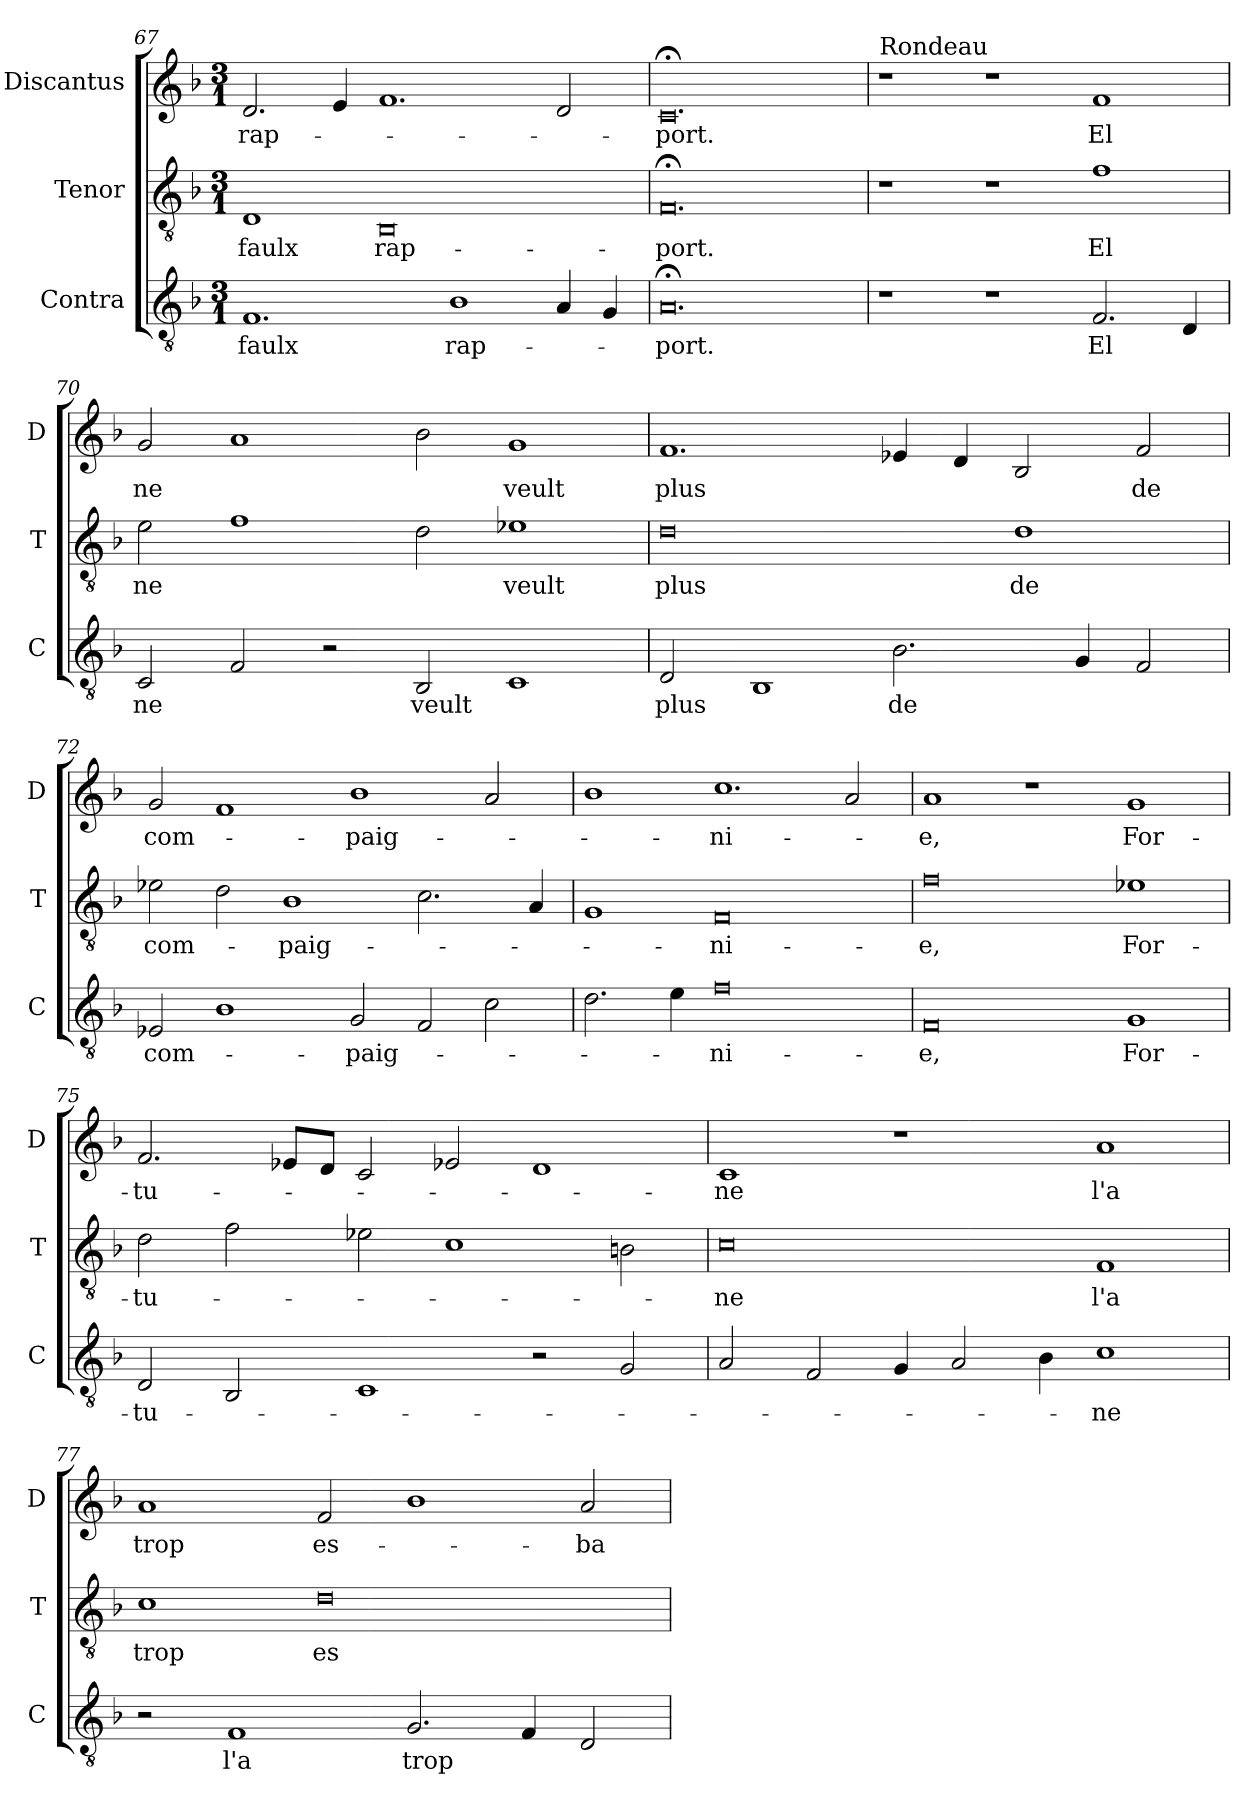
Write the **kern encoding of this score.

**kern	**text	**kern	**text	**kern	**text
*part3	*part3	*part2	*part2	*part1	*part1
*staff3	*staff3	*staff2	*staff2	*staff1	*staff1
*I"Contra	*	*I"Tenor	*	*I"Discantus	*
*I'C	*	*I'T	*	*I'D	*
*clefGv2	*	*clefGv2	*	*clefG2	*
*k[b-]	*	*k[b-]	*	*k[b-]	*
*M3/1	*	*M3/1	*	*M3/1	*
=67	=67	=67	=67	=67	=67
1.F	faulx	1D	faulx	2.d/	rap-
.	.	.	.	4e/	.
.	.	0BB-	rap-	1.f	.
1B-	rap-	.	.	.	.
4A/	.	.	.	2d/	.
4G/	.	.	.	.	.
=68	=68	=68	=68	=68	=68
0.A;<	-port.	0.F;<	-port.	0.c;<	-port.
!!LO:LB:g=z
=69	=69	=69	=69	=69	=69
!	!	!	!	!LO:TX:a:t=Rondeau	!
1r	.	1r	.	1r	.
1r	.	1r	.	1r	.
2.F/	El	1f	El	1f	El
4D/	.	.	.	.	.
=70	=70	=70	=70	=70	=70
2C/	ne	2e\	ne	2g/	ne
2F/	.	1f	.	1a	.
2r	.	.	.	.	.
2BB-/	veult	2d\	.	2b-\	.
1C	.	1e-X	veult	1g	veult
=71	=71	=71	=71	=71	=71
2D/	plus	0d	plus	1.f	plus
1BB-	.	.	.	.	.
2.B-\	de	.	.	4e-X/	.
.	.	.	.	4d/	.
.	.	1d	de	2B-/	.
4G/	.	.	.	.	.
2F/	.	.	.	2f/	de
=72	=72	=72	=72	=72	=72
2E-X/	com-	2e-X\	com-	2g/	com-
1B-	.	2d\	.	1f	.
.	.	1B-	-paig-	.	.
2G/	-paig-	.	.	1b-	-paig-
2F/	.	2.c\	.	.	.
2c\	.	.	.	2a/	.
.	.	4A/	.	.	.
=73	=73	=73	=73	=73	=73
2.d\	.	1G	.	1b-	.
4e\	.	.	.	.	.
0f	-ni-	0F	-ni-	1.cc	-ni-
.	.	.	.	2a/	.
=74	=74	=74	=74	=74	=74
0F	-e,	0f	-e,	1a	-e,
.	.	.	.	1r	.
1G	For-	1e-X	For-	1g	For-
=75	=75	=75	=75	=75	=75
2D/	-tu-	2d\	-tu-	2.f/	-tu-
2BB-/	.	2f\	.	.	.
.	.	.	.	8e-X/L	.
.	.	.	.	8d/J	.
1C	.	2e-X\	.	2c/	.
.	.	1c	.	2e-X/	.
2r	.	.	.	1d	.
2G/	.	2Bn\	.	.	.
=76	=76	=76	=76	=76	=76
2A/	.	0c	-ne	1c	-ne
2F/	.	.	.	.	.
4G/	.	.	.	1r	.
2A/	.	.	.	.	.
4B-\	.	.	.	.	.
1c	-ne	1F	l'a	1a	l'a
=77	=77	=77	=77	=77	=77
2r	.	1c	trop	1a	trop
1F	l'a	.	.	.	.
.	.	0d	es-	2f/	es-
2.G/	trop	.	.	1b-	.
4F/	.	.	.	.	.
2D/	.	.	.	2a/	-ba-
=	=	=	=	=	=
*-	*-	*-	*-	*-	*-
